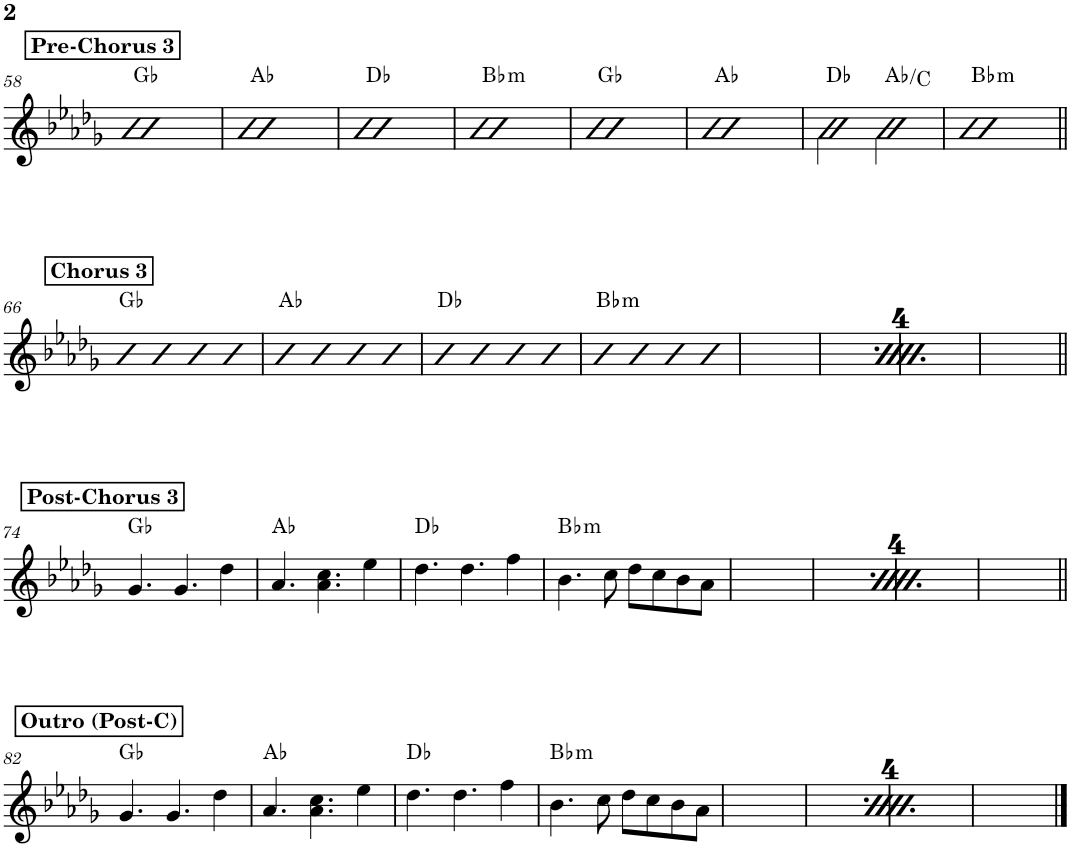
**kern	**harte
*part1	*part1
*staff1	*
*I"Piano	*
*I'Pno.	*
!!LO:PB:g=z
*clefG2	*
*k[b-e-a-d-g-]	*
*M4/4	*
!!LO:REH:place=s1:a:B:cj:t=Pre-Chorus 3
=58	=58
1b-	Gb:maj
=59	=59
1b-	Ab:maj
=60	=60
1b-	Db:maj
=61	=61
!	!LO:H:kt=m
1b-	Bb:min
=62	=62
1b-	Gb:maj
=63	=63
1b-	Ab:maj
=64	=64
2b-\	Db:maj
2b-\	Ab:maj/3
=65	=65
!	!LO:H:kt=m
1b-	Bb:min
!!LO:LB:g=z
!!LO:REH:place=s1:a:B:cj:t=Chorus 3
=66||	=66||
4b-	Gb:maj
4b-	.
4b-	.
4b-	.
=67	=67
4b-	Ab:maj
4b-	.
4b-	.
4b-	.
=68	=68
4b-	Db:maj
4b-	.
4b-	.
4b-	.
=69	=69
!	!LO:H:kt=m
4b-	Bb:min
4b-	.
4b-	.
4b-	.
!!LO:REH:place=s1:a:B:cj:t=Chorus 3
=70	=70
4b-	Gb:maj
4b-	.
4b-	.
4b-	.
=71	=71
4b-	Ab:maj
4b-	.
4b-	.
4b-	.
=72	=72
4b-	Db:maj
4b-	.
4b-	.
4b-	.
=73	=73
!	!LO:H:kt=m
4b-	Bb:min
4b-	.
4b-	.
4b-	.
!!LO:LB:g=z
!!LO:REH:place=s1:a:B:cj:t=Post-Chorus 3
=74||	=74||
4.g-/	Gb:maj
4.g-/	.
4dd-\	.
=75	=75
4.a-/	Ab:maj
4.a-\ 4.cc\	.
4ee-\	.
=76	=76
4.dd-\	Db:maj
4.dd-\	.
4ff\	.
=77	=77
!	!LO:H:kt=m
4.b-\	Bb:min
8cc\	.
8dd-\L	.
8cc\	.
8b-\	.
8a-\J	.
!!LO:REH:place=s1:a:B:cj:t=Post-Chorus 3
=78	=78
4.g-/	Gb:maj
4.g-/	.
4dd-\	.
=79	=79
4.a-/	Ab:maj
4.a-\ 4.cc\	.
4ee-\	.
=80	=80
4.dd-\	Db:maj
4.dd-\	.
4ff\	.
=81	=81
!	!LO:H:kt=m
4.b-\	Bb:min
8cc\	.
8dd-\L	.
8cc\	.
8b-\	.
8a-\J	.
!!LO:LB:g=z
!!LO:REH:place=s1:a:B:cj:t=Outro (Post-C)
=82||	=82||
4.g-/	Gb:maj
4.g-/	.
4dd-\	.
=83	=83
4.a-/	Ab:maj
4.a-\ 4.cc\	.
4ee-\	.
=84	=84
4.dd-\	Db:maj
4.dd-\	.
4ff\	.
=85	=85
!	!LO:H:kt=m
4.b-\	Bb:min
8cc\	.
8dd-\L	.
8cc\	.
8b-\	.
8a-\J	.
!!LO:REH:place=s1:a:B:cj:t=Outro (Post-C)
=86	=86
4.g-/	Gb:maj
4.g-/	.
4dd-\	.
=87	=87
4.a-/	Ab:maj
4.a-\ 4.cc\	.
4ee-\	.
=88	=88
4.dd-\	Db:maj
4.dd-\	.
4ff\	.
=89	=89
!	!LO:H:kt=m
4.b-\	Bb:min
8cc\	.
8dd-\L	.
8cc\	.
8b-\	.
8a-\J	.
==	==
*-	*-
